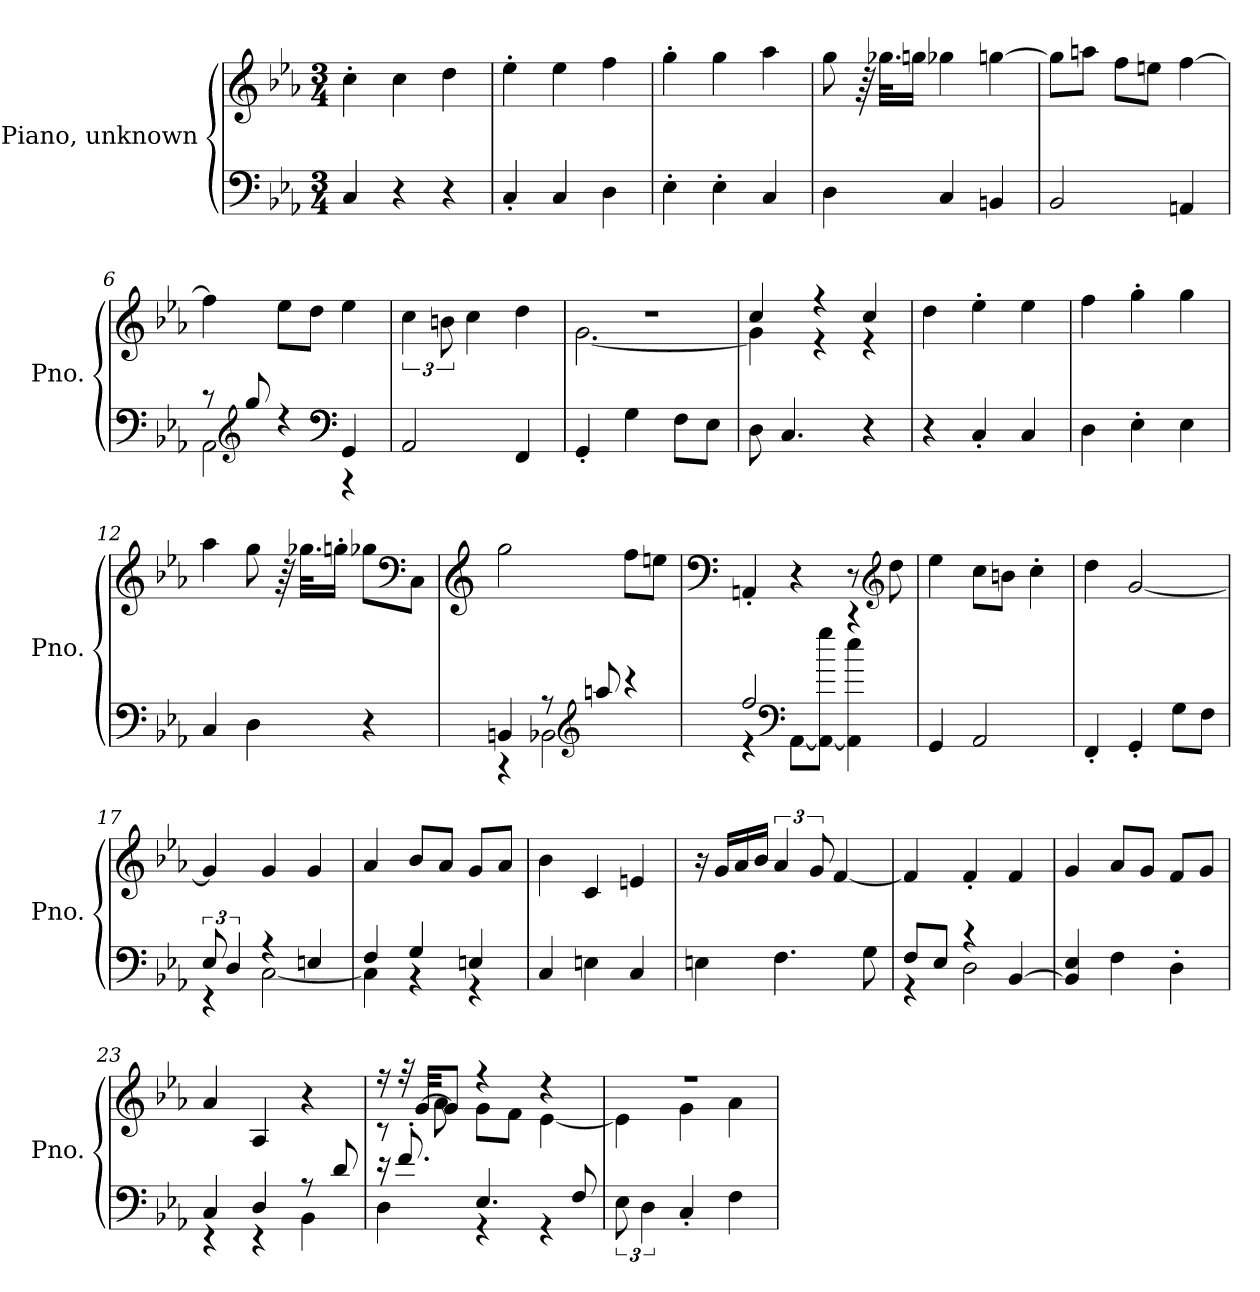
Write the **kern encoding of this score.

**kern	**kern
*part1	*part1
*staff2	*staff1
*I"Piano, unknown	*
*I'Pno.	*
*clefF4	*clefG2
*k[b-e-a-]	*k[b-e-a-]
*M3/4	*M3/4
*MM119	*MM119
=1	=1
4C/	4cc'\
4r	4cc\
4r	4dd\
=2	=2
4C'/	4ee-'\
4C/	4ee-\
4D\	4ff\
=3	=3
4E-'\	4gg'\
4E-'\	4gg\
4C/	4aa-\
=4	=4
4D\	8gg\
.	64r
.	32.gg-X\KLL
.	16ggn\JJ
4C/	4gg-X\
4BBn/	[4ggn\
=5	=5
2BB-/	8gg\L]
.	8aan\J
.	8ff\L
.	8een\J
4AAn/	[4ff\
=6	=6
*^	*
8r	2AA-\	4ff\]
*clefG2	*	*
8gg/	.	.
4r	.	8ee-\L
.	.	8dd\J
*clefF4	*	*
4GG/	4r	4ee-\
*v	*v	*
!!LO:LB:g=z
=7	=7
2AA-/	6cc\
.	12bn\
.	4cc\
4FF/	4dd\
=8	=8
*	*^
4GG'/	2.r	[2.g\
4G\	.	.
8F\L	.	.
8E-\J	.	.
=9	=9	=9
8D\	4cc/	4g\]
4.C/	.	.
.	4r	4r
4r	4cc/	4r
*	*v	*v
=10	=10
4r	4dd\
4C'/	4ee-'\
4C/	4ee-\
=11	=11
4D\	4ff\
4E-'\	4gg'\
4E-\	4gg\
=12	=12
4C/	4aa-\
4D\	8gg\
.	64r
.	32.gg-X\KLL
.	16ggn'\JJ
4r	8gg-X\L
*	*clefF4
.	8C\J
!!LO:LB:g=z
=13	=13
*	*clefG2
*^	*
4BBn/	4r	2gg\
8r	2BB-X\	.
*clefG2	*	*
8aan/	.	.
4r	.	8ff\L
.	.	8een\J
=14	=14	=14
*	*	*clefF4
2ff/	4r	4AAn'/
*clefF4	*	*
.	[8AA-\L	4r
.	8AA-\_ 8gg\J	.
4r	4AA-\] 4ee-\	8r
*	*	*clefG2
.	.	8dd\
*v	*v	*
=15	=15
4GG/	4ee-\
2AA-/	8cc\L
.	8bn\J
.	4cc'\
=16	=16
4FF'/	4dd\
4GG'/	[2g/
8G\L	.
8F\J	.
=17	=17
*^	*
12E-/	4r	4g/]
6D/	.	.
4r	[2C\	4g/
4En/	.	4g/
!!LO:LB:g=z
=18	=18	=18
4F/	4C\]	4a-/
4G/	4r	8b-/L
.	.	8a-/J
4En/	4r	8g/L
.	.	8a-/J
*v	*v	*
=19	=19
4C/	4b-\
4En\	4c/
4C/	4en/
=20	=20
4En\	16r
.	16g/LL
.	16a-/
.	16b-/JJ
4.F\	6a-/
.	12g/
.	[4f/
8G\	.
=21	=21
*^	*
8F/L	4r	4f/]
8E-/J	.	.
4r	2D\	4f'/
[4BB-/	.	4f/
*v	*v	*
=22	=22
4BB-/] 4E-/	4g/
4F\	8a-/L
.	8g/J
4D'\	8f/L
.	8g/J
=23	=23
*^	*
4C/	4r	4a-/
4D/	4r	4A-/
8r	4BB-\	4r
8d/	.	.
!!LO:LB:g=z
=24	=24	=24
*	*	*^
16r	4D\	16r	8r
8.f'/	.	32r	.
.	.	[32g/KKL	.
.	.	8g/J]	8a-\
4.E-/	4r	4r	8g\L
.	.	.	8f\J
.	4r	4r	[4e-\
8F/	.	.	.
*v	*v	*	*
=25	=25	=25
12E-\	2.r	4e-\]
6D\	.	.
4C'/	.	4g\
4F\	.	4a-\
*	*v	*v
=	=
*-	*-
